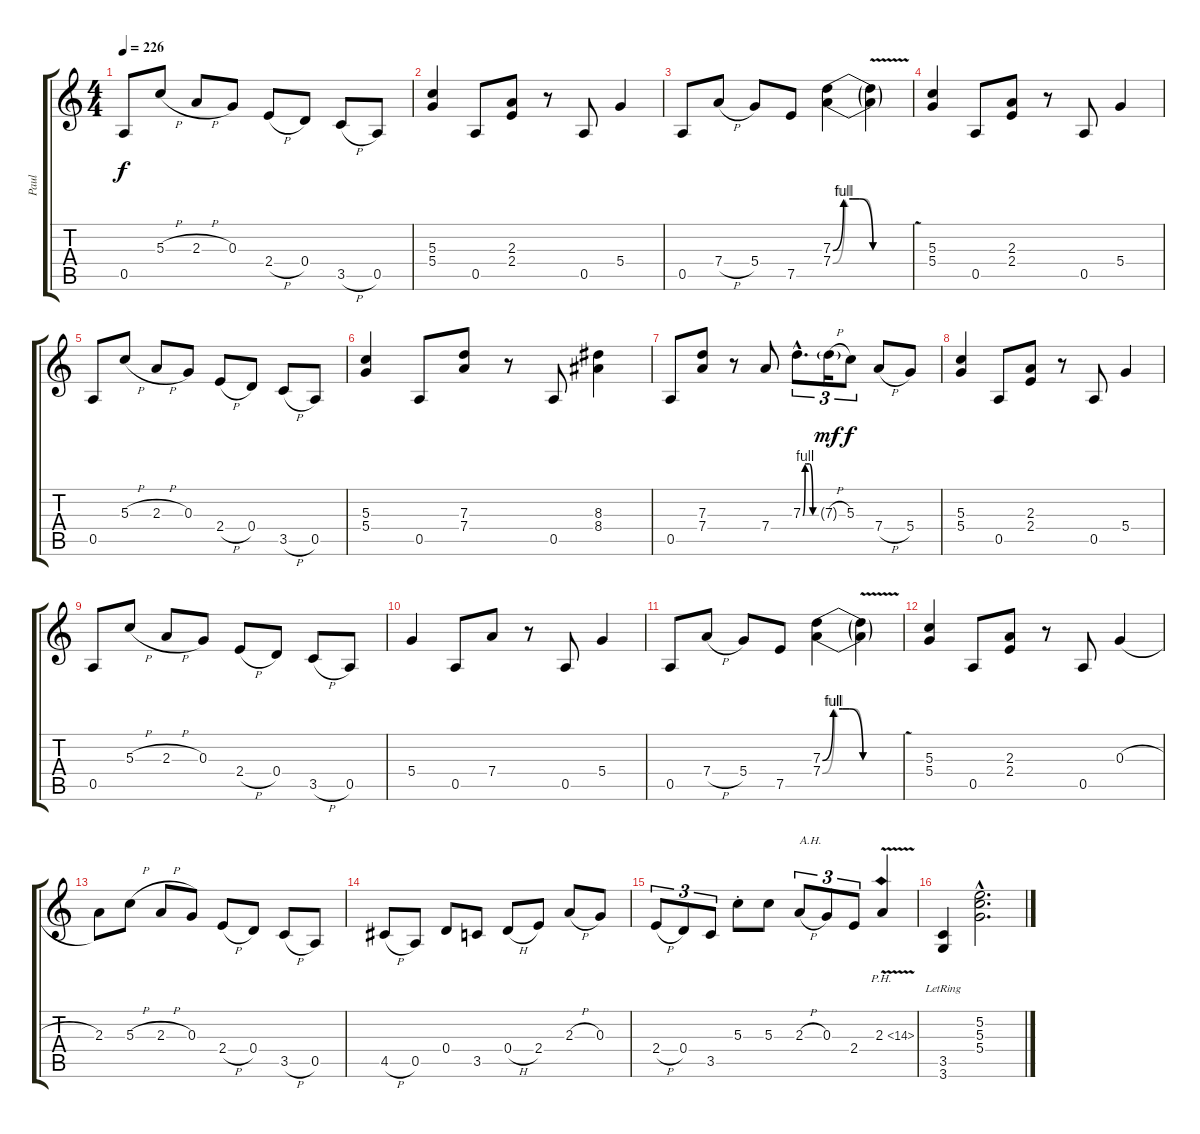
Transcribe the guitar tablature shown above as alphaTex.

\track ("Paul" "Paul") {instrument overdrivenguitar}
\staff {score tabs}
\tuning (E4 B3 G3 D3 A2 E2) {hide}
\ts (4 4)
\tempo 226
\clef g2
\ks c
0.5.8{dy f} 5.3{h}.8 2.3{h}.8 0.3.8 2.4{h}.8 0.4.8 3.5{h}.8 0.5.8 |
(5.3 5.4).4 0.5.8 (2.3 2.4).8 r.8 0.5.8 5.4.4 |
0.5.8 7.4{h}.8 5.4.8 7.5.8 (7.3{be (custom 0 0 8 4 15 4 20 4 30 0 45 0 60 0)} 7.4{be (custom 0 0 9 4 15 4 19 4 23 4 30 0 45 0 60 0)}).4 (7.3{v t} 7.4{v t}).4 |
(5.3 5.4).4 0.5.8 (2.3 2.4).8 r.8 0.5.8 5.4.4 |
0.5.8 5.3{h}.8 2.3{h}.8 0.3.8 2.4{h}.8 0.4.8 3.5{h}.8 0.5.8 |
(5.3 5.4).4 0.5.8 (7.3 7.4).8 r.8 0.5.8 (8.3 8.4).4 |
0.5.8 (7.3 7.4).8 r.8 7.4.8 7.3{be (custom 0 0 10 4 15 4 30 4 45 0 60 0) hac}.8{d tu (3 2)} 7.3{h g}.16{tu (3 2) dy mf} 5.3.8{tu (3 2) dy f} 7.4{h}.8 5.4.8 |
(5.3 5.4).4 0.5.8 (2.3 2.4).8 r.8 0.5.8 5.4.4 |
0.5.8 5.3{h}.8 2.3{h}.8 0.3.8 2.4{h}.8 0.4.8 3.5{h}.8 0.5.8 |
5.4.4 0.5.8 7.4.8 r.8 0.5.8 5.4.4 |
0.5.8 7.4{h}.8 5.4.8 7.5.8 (7.3{be (custom 0 0 8 4 15 4 20 4 30 0 45 0 60 0)} 7.4{be (custom 0 0 9 4 15 4 19 4 23 4 30 0 45 0 60 0)}).4 (7.3{v t} 7.4{v t}).4 |
(5.3 5.4).4 0.5.8 (2.3 2.4).8 r.8 0.5.8 0.3{h}.4 |
2.3.8 5.3{h}.8 2.3{h}.8 0.3.8 2.4{h}.8 0.4.8 3.5{h}.8 0.5.8 |
4.5{h}.8 0.5.8 0.4.8 3.5.8 0.4{h}.8 2.4.8 2.3{h}.8 0.3.8 |
2.4{h}.8{tu (3 2)} 0.4.8{tu (3 2)} 3.5.8{tu (3 2)} 5.3{st}.8 5.3.8 2.3{h}.8{tu (3 2) txt "A.H." instrument guitarharmonics} 0.3.8{tu (3 2) instrument overdrivenguitar} 2.4.8{tu (3 2)} 2.3{ph 12 v}.4{instrument guitarharmonics} |
(3.5{lr} 3.6{lr}).4{instrument overdrivenguitar} (5.2{hac} 5.3{hac} 5.4{hac}).2{d}
